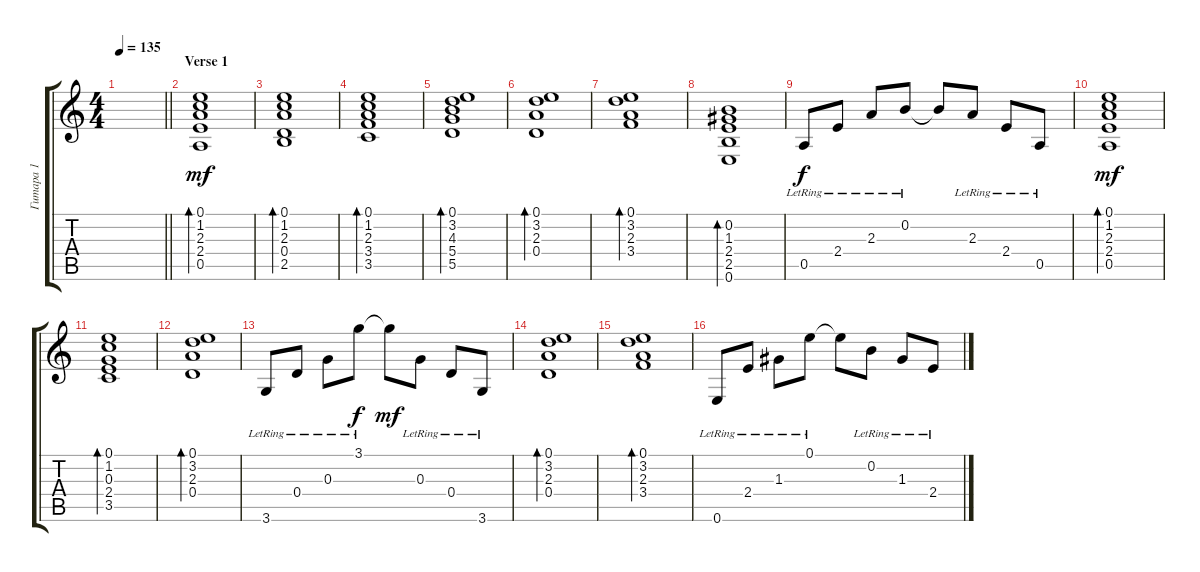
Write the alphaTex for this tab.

\track ("Гитара 1" "Гитара 1") {instrument acousticguitarsteel}
\staff {score tabs}
\tuning (E4 B3 G3 D3 A2 E2) {hide}
\ts (4 4)
\tempo 135
\clef g2
\barLineRight lightlight
\ks c
|
\section ("" "Verse 1")
(0.1 1.2 2.3 2.4 0.5).1{bd 120 dy mf} |
(0.1 1.2 2.3 0.4 2.5).1{bd 120} |
(0.1 1.2 2.3 3.4 3.5).1{bd 120} |
(0.1 3.2 4.3 5.4 5.5).1{bd 120} |
(0.1 3.2 2.3 0.4).1{bd 120} |
(0.1 3.2 2.3 3.4).1{bd 120} |
(0.2 1.3 2.4 2.5 0.6).1{bd 120} |
0.5{lr}.8{dy f} 2.4{lr}.8 2.3{lr}.8 0.2{lr}.8 0.2{t}.8 2.3{lr}.8 2.4{lr}.8 0.5{lr}.8 |
(0.1 1.2 2.3 2.4 0.5).1{bd 120 dy mf} |
(0.1 1.2 0.3 2.4 3.5).1{bd 120} |
(0.1 3.2 2.3 0.4).1{bd 120} |
3.6{lr}.8 0.4{lr}.8 0.3{lr}.8 3.1{lr}.8{dy f} 3.1{t}.8{dy mf} 0.3{lr}.8 0.4{lr}.8 3.6{lr}.8 |
(0.1 3.2 2.3 0.4).1{bd 120} |
(0.1 3.2 2.3 3.4).1{bd 120} |
0.6{lr}.8 2.4{lr}.8 1.3{lr}.8 0.1{lr}.8 0.1{t}.8 0.2{lr}.8 1.3{lr}.8 2.4{lr}.8
